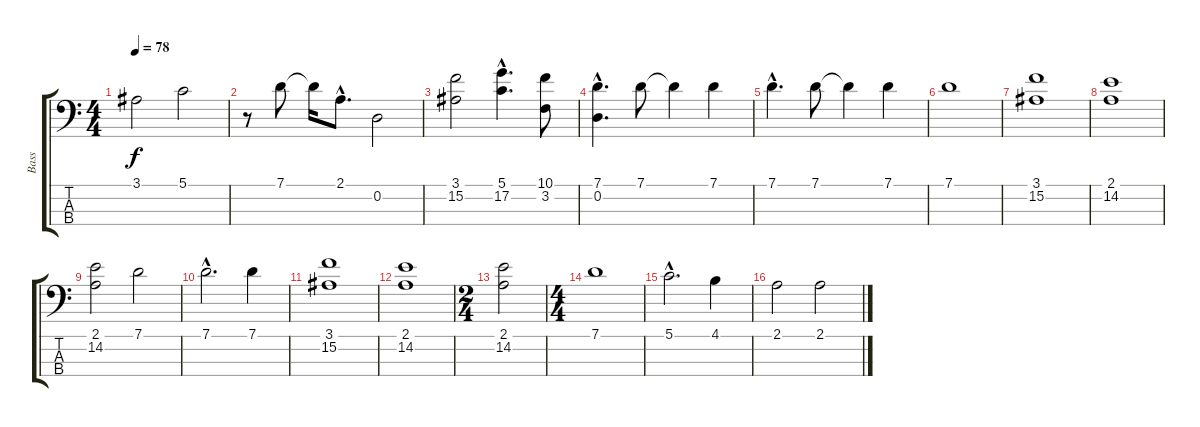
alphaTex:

\track ("Bass" "Bass") {instrument contrabass}
\staff {score tabs}
\tuning (G2 D2 A1 E1) {hide}
\ts (4 4)
\tempo 78
\clef f4
\ks c
3.1.2{dy f} 5.1.2 |
r.8 7.1.8 7.1{t}.16 2.1{hac}.8{d} 0.2.2 |
(3.1 15.2).2 (5.1{hac} 17.2{hac}).4{d} (10.1 3.2).8 |
(7.1{hac} 0.2{hac}).4{d} 7.1.8 7.1{t}.4 7.1.4 |
7.1{hac}.4{d} 7.1.8 7.1{t}.4 7.1.4 |
7.1.1 |
(3.1 15.2).1 |
(2.1 14.2).1 |
(2.1 14.2).2 7.1.2 |
7.1{hac}.2{d} 7.1.4 |
(3.1 15.2).1 |
(2.1 14.2).1 |
\ts (2 4)
(2.1 14.2).2 |
\ts (4 4)
7.1.1 |
5.1{hac}.2{d} 4.1.4 |
2.1.2 2.1.2
